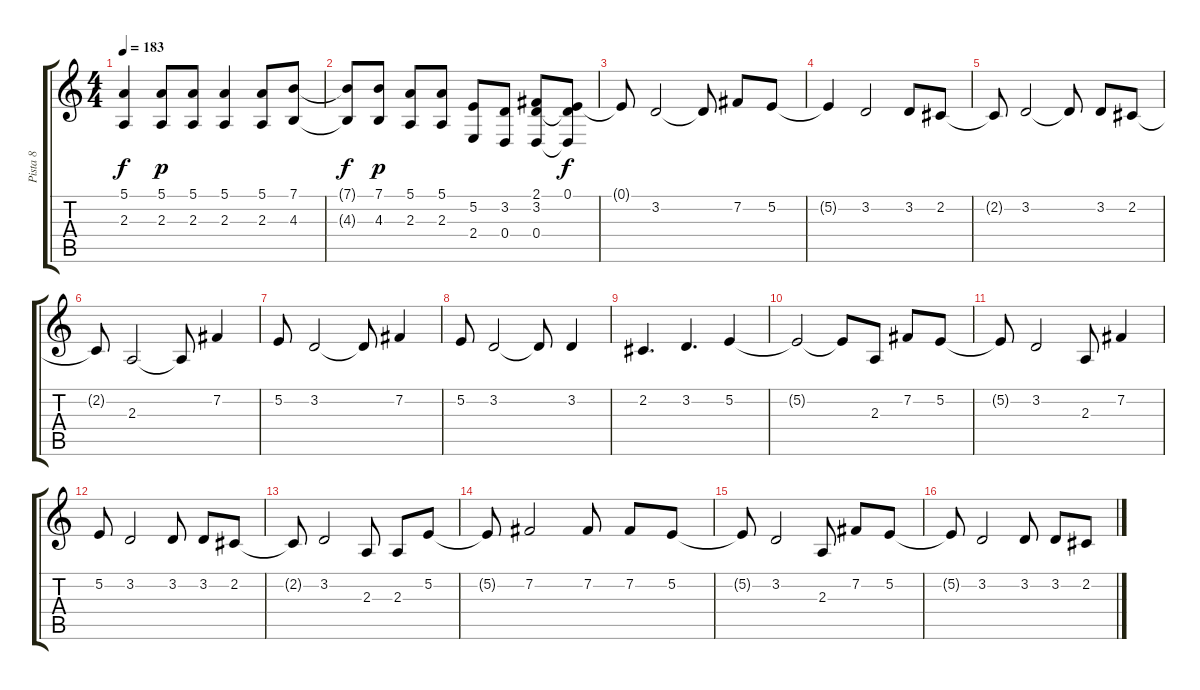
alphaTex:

\track ("Pista 8" "Pista 8") {instrument electricgrandpiano}
\staff {score tabs}
\tuning (E4 B3 G3 D3 A2 E2) {hide}
\ts (4 4)
\tempo 183
\clef g2
\ks c
(5.1{t} 2.3{t}).4{dy f} (5.1 2.3).8{dy p} (5.1 2.3).8 (5.1 2.3).4 (5.1 2.3).8 (7.1 4.3).8 |
(7.1{t} 4.3{t}).8{dy f} (7.1 4.3).8{dy p} (5.1 2.3).8 (5.1 2.3).8 (5.2 2.4).8 (3.2 0.4).8 (2.1 3.2 0.4).8 (0.1 3.2{t} 0.4{t}).8{dy f} |
0.1{t}.8 3.2.2 3.2{t}.8 7.2.8 5.2.8 |
5.2{t}.4 3.2.2 3.2.8 2.2.8 |
2.2{t}.8 3.2.2 3.2{t}.8 3.2.8 2.2.8 |
2.2{t}.8 2.3.2 2.3{t}.8 7.2.4 |
5.2.8 3.2.2 3.2{t}.8 7.2.4 |
5.2.8 3.2.2 3.2{t}.8 3.2.4 |
2.2.4{d} 3.2.4{d} 5.2.4 |
5.2{t}.2 5.2{t}.8 2.3.8 7.2.8 5.2.8 |
5.2{t}.8 3.2.2 2.3.8 7.2.4 |
5.2.8 3.2.2 3.2.8 3.2.8 2.2.8 |
2.2{t}.8 3.2.2 2.3.8 2.3.8 5.2.8 |
5.2{t}.8 7.2.2 7.2.8 7.2.8 5.2.8 |
5.2{t}.8 3.2.2 2.3.8 7.2.8 5.2.8 |
5.2{t}.8 3.2.2 3.2.8 3.2.8 2.2.8
